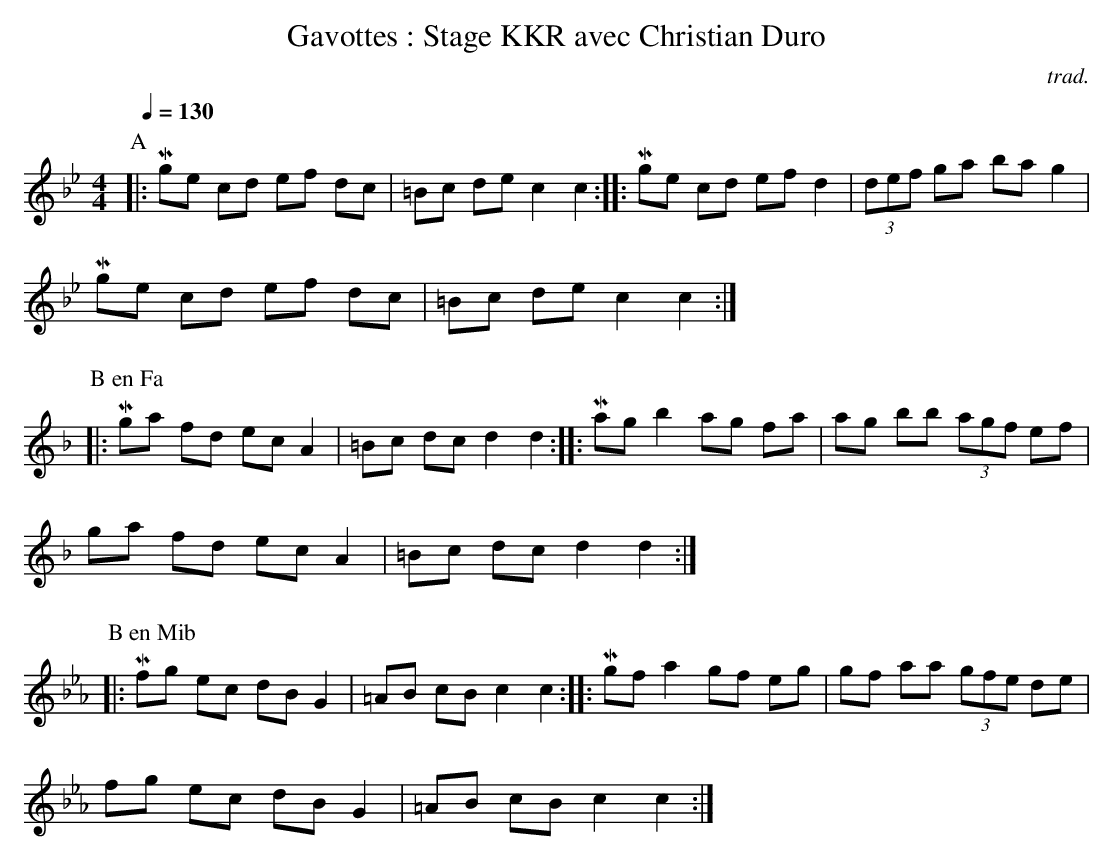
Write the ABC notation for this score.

X:1
T:Gavottes : Stage KKR avec Christian Duro
C:trad.
M:4/4
L:1/8
Q:1/4=130
K:Bbmaj clef=treble
P:A
|: Mge cd ef dc | =Bc de c2 c2 :: Mge cd ef d2 | (3def ga ba g2 |
Mge cd ef dc | =Bc de c2 c2 :|
%%vskip 2
P:B en Fa
K:Fmaj clef=treble
|: Mga fd ec A2 | =Bc dc d2 d2 :: Mag b2 ag fa | ag bb (3agf ef |
ga fd ec A2 | =Bc dc d2 d2 :|
%%vskip 2
P:B en Mib
K:Ebmaj clef=treble
|: Mfg ec dB G2 | =AB cB c2 c2 :: Mgf a2 gf eg | gf aa (3gfe de |
fg ec dB G2 | =AB cB c2 c2 :|
